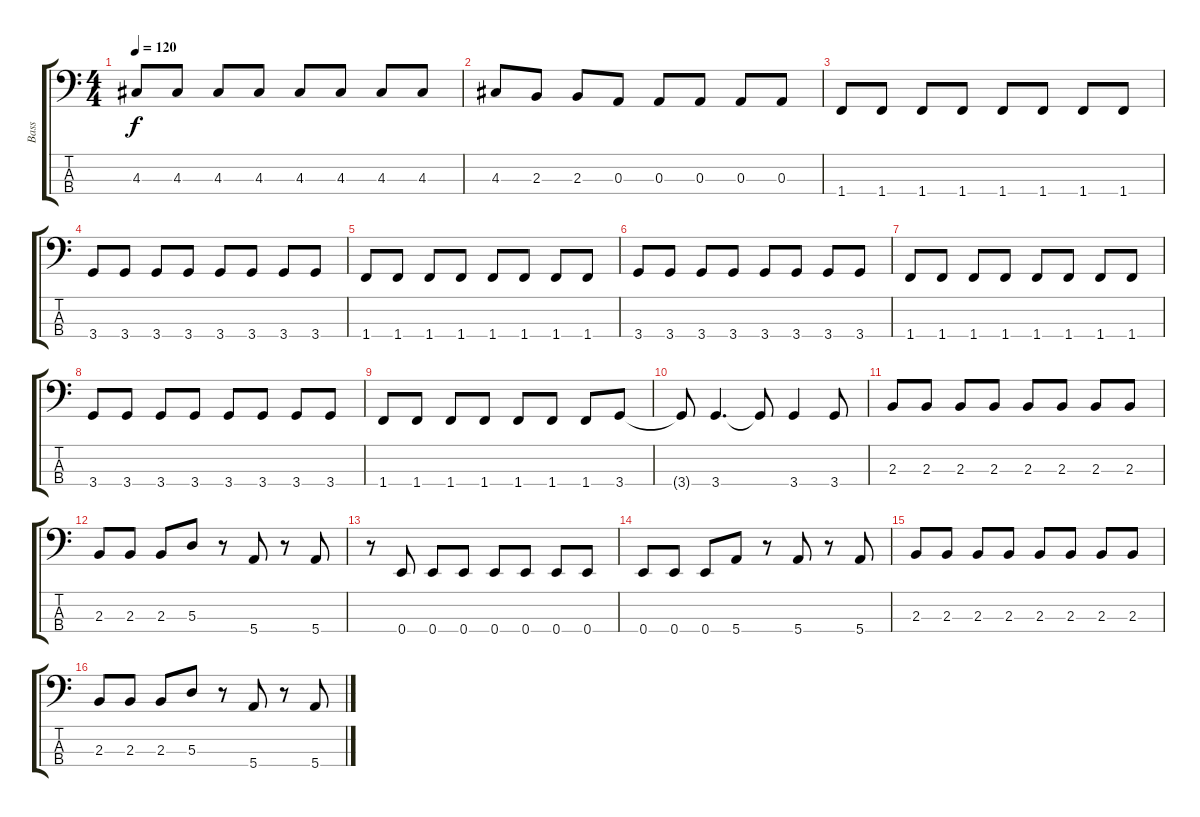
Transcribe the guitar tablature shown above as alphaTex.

\track ("Bass" "Bass") {instrument slapbass1}
\staff {score tabs}
\tuning (G2 D2 A1 E1) {hide}
\ts (4 4)
\tempo 120
\clef f4
\ks c
4.3.8{dy f} 4.3.8 4.3.8 4.3.8 4.3.8 4.3.8 4.3.8 4.3.8 |
4.3.8 2.3.8 2.3.8 0.3.8 0.3.8 0.3.8 0.3.8 0.3.8 |
1.4.8 1.4.8 1.4.8 1.4.8 1.4.8 1.4.8 1.4.8 1.4.8 |
3.4.8 3.4.8 3.4.8 3.4.8 3.4.8 3.4.8 3.4.8 3.4.8 |
1.4.8 1.4.8 1.4.8 1.4.8 1.4.8 1.4.8 1.4.8 1.4.8 |
3.4.8 3.4.8 3.4.8 3.4.8 3.4.8 3.4.8 3.4.8 3.4.8 |
1.4.8 1.4.8 1.4.8 1.4.8 1.4.8 1.4.8 1.4.8 1.4.8 |
3.4.8 3.4.8 3.4.8 3.4.8 3.4.8 3.4.8 3.4.8 3.4.8 |
1.4.8 1.4.8 1.4.8 1.4.8 1.4.8 1.4.8 1.4.8 3.4.8 |
3.4{t}.8 3.4.4{d} 3.4{t}.8 3.4.4 3.4.8 |
2.3.8 2.3.8 2.3.8 2.3.8 2.3.8 2.3.8 2.3.8 2.3.8 |
2.3.8 2.3.8 2.3.8 5.3.8 r.8 5.4.8 r.8 5.4.8 |
r.8 0.4.8 0.4.8 0.4.8 0.4.8 0.4.8 0.4.8 0.4.8 |
0.4.8 0.4.8 0.4.8 5.4.8 r.8 5.4.8 r.8 5.4.8 |
2.3.8 2.3.8 2.3.8 2.3.8 2.3.8 2.3.8 2.3.8 2.3.8 |
2.3.8 2.3.8 2.3.8 5.3.8 r.8 5.4.8 r.8 5.4.8
